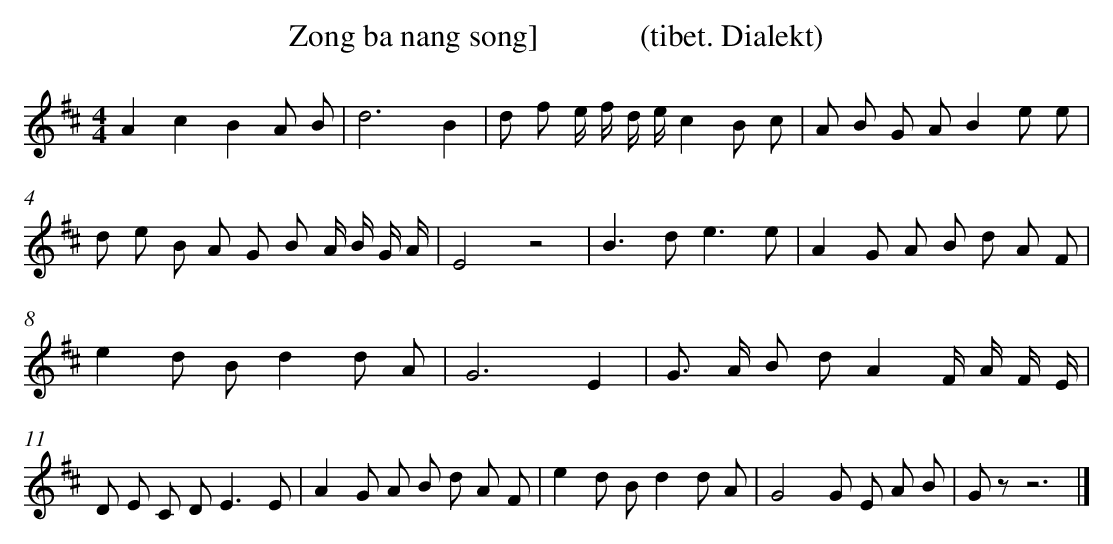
X:1
T: Zong ba nang song]             (tibet. Dialekt)
L: 1/8
M: 4/4
K: D
A2c2B2A B [I:setbarnb 1]|
d6B2 |
d f e/ f/ d/ e/c2B c |
A B G AB2e e |
d e B A G B A/ B/ G/ A/ |
E4z4 |
B2>d2e3e |
A2G A B d A F |
e2d Bd2d A |
G6E2 |
G> A B dA2F/ A/ F/ E/ |
D E C D2<E2E |
A2G A B d A F |
e2d Bd2d A |
G4G E A B |
G zz6 |]
